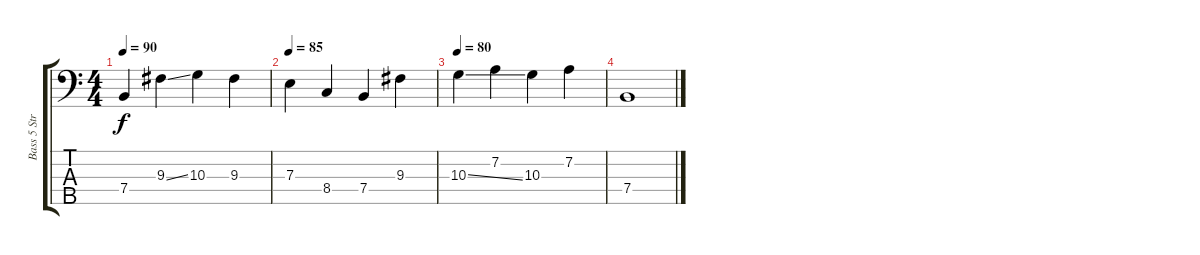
\track ("Bass 5 Strings" "Bass 5 Str") {instrument electricbasspick}
\staff {score tabs}
\tuning (G2 D2 A1 E1 B0) {hide}
\ts (4 4)
\tempo 90
\clef f4
\ks c
7.4.4{dy f} 9.3{ss}.4 10.3.4 9.3.4 |
\tempo 85
7.3.4 8.4.4 7.4.4 9.3.4 |
\tempo 80
10.3{ss}.4{volume 5} 7.2.4 10.3.4 7.2.4 |
7.4.1
